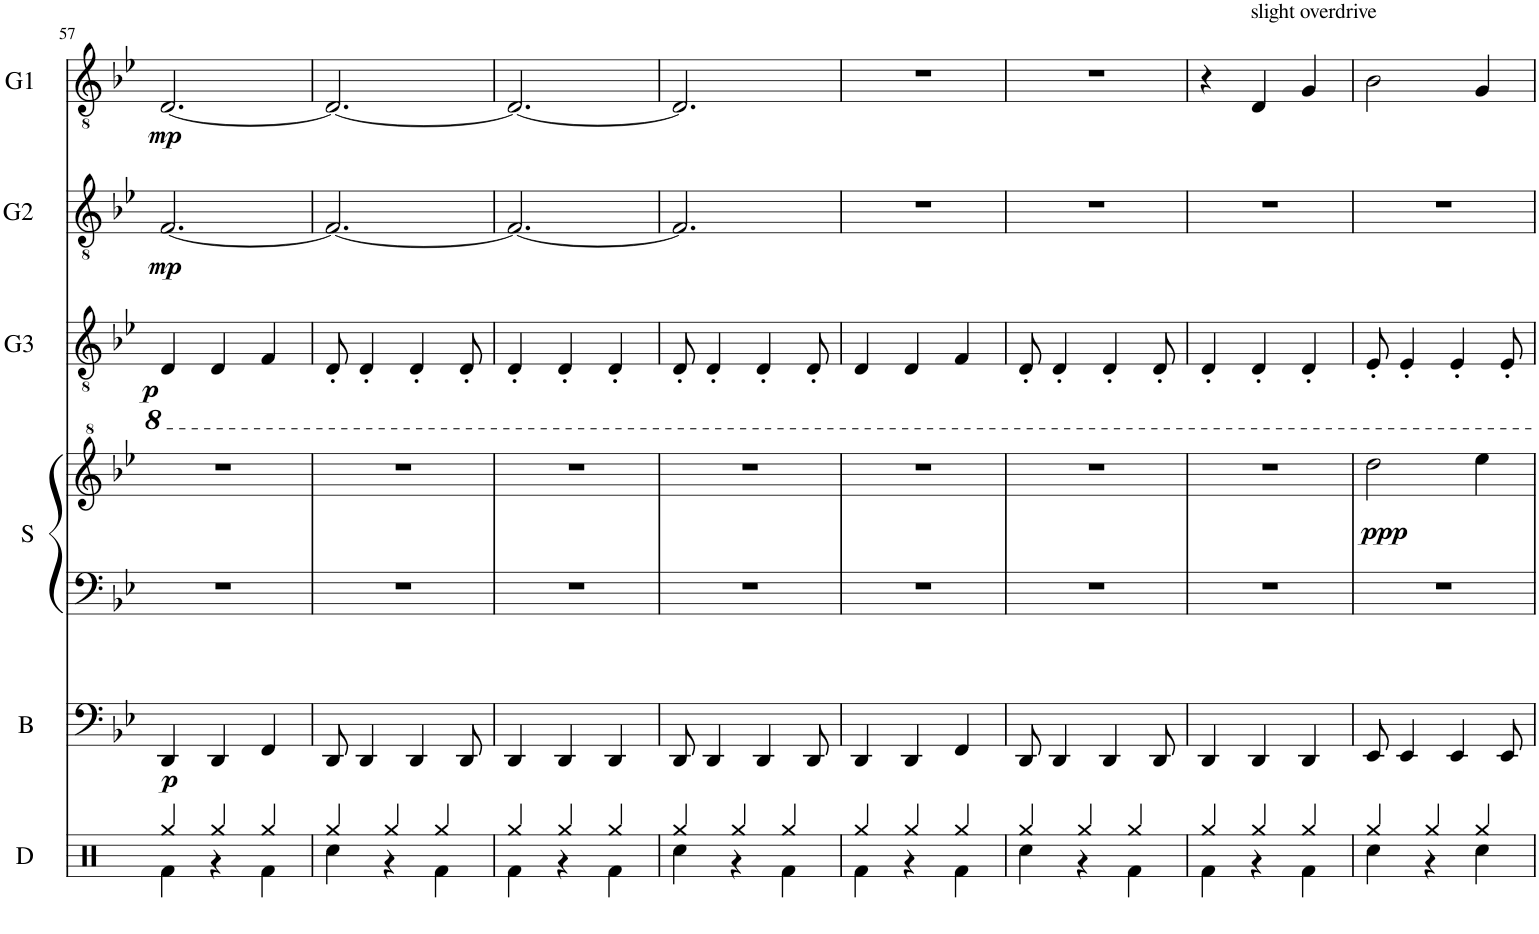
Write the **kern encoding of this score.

**kern	**kern	**dynam	**kern	**kern	**dynam	**kern	**dynam	**kern	**dynam	**kern	**dynam
*part6	*part5	*part5	*part4	*part4	*part4	*part3	*part3	*part2	*part2	*part1	*part1
*staff7	*staff6	*staff6	*staff5	*staff4	*staff4/5	*staff3	*staff3	*staff2	*staff2	*staff1	*staff1
*I"Drums	*I"Bass	*	*I"Synth	*	*	*I"Guitar 3	*	*I"Guitar 2	*	*I"Guitar 1	*
*I'D	*I'B	*	*I'S	*	*	*I'G3	*	*I'G2	*	*I'G1	*
!!LO:PB:g=z
*clefX	*clefF4	*	*clefF4	*clefG^2	*	*clefGv2	*	*clefGv2	*	*clefGv2	*
*	*Trd7c12	*	*	*	*	*	*	*	*	*	*
*k[b-e-]	*k[b-e-]	*	*k[b-e-]	*k[b-e-]	*	*k[b-e-]	*	*k[b-e-]	*	*k[b-e-]	*
*M3/4	*M3/4	*	*M3/4	*M3/4	*	*M3/4	*	*M3/4	*	*M3/4	*
=57	=57	=57	=57	=57	=57	=57	=57	=57	=57	=57	=57
*^	*	*	*	*	*	*	*	*	*	*	*
!	!	!	!LO:DY:b	!	!	!	!	!LO:DY:b	!	!LO:DY:b	!	!LO:DY:b
4Rgg/	4Rf\	4DD/	p	2.r	2.r	.	4DD/	p	[2.F/	mp	[2.D/	mp
4Rgg/	4r	4DD/	.	.	.	.	4DD/	.	.	.	.	.
4Rgg/	4Rf\	4FF/	.	.	.	.	4FF/	.	.	.	.	.
=58	=58	=58	=58	=58	=58	=58	=58	=58	=58	=58	=58	=58
4Rgg/	4Rcc\	8DD/	.	2.r	2.r	.	8DD'/	.	2.F/_	.	2.D/_	.
.	.	4DD/	.	.	.	.	4DD'/	.	.	.	.	.
4Rgg/	4r	.	.	.	.	.	.	.	.	.	.	.
.	.	4DD/	.	.	.	.	4DD'/	.	.	.	.	.
4Rgg/	4Rf\	.	.	.	.	.	.	.	.	.	.	.
.	.	8DD/	.	.	.	.	8DD'/	.	.	.	.	.
=59	=59	=59	=59	=59	=59	=59	=59	=59	=59	=59	=59	=59
4Rgg/	4Rf\	4DD/	.	2.r	2.r	.	4DD'/	.	2.F/_	.	2.D/_	.
4Rgg/	4r	4DD/	.	.	.	.	4DD'/	.	.	.	.	.
4Rgg/	4Rf\	4DD/	.	.	.	.	4DD'/	.	.	.	.	.
=60	=60	=60	=60	=60	=60	=60	=60	=60	=60	=60	=60	=60
4Rgg/	4Rcc\	8DD/	.	2.r	2.r	.	8DD'/	.	2.F/]	.	2.D/]	.
.	.	4DD/	.	.	.	.	4DD'/	.	.	.	.	.
4Rgg/	4r	.	.	.	.	.	.	.	.	.	.	.
.	.	4DD/	.	.	.	.	4DD'/	.	.	.	.	.
4Rgg/	4Rf\	.	.	.	.	.	.	.	.	.	.	.
.	.	8DD/	.	.	.	.	8DD'/	.	.	.	.	.
=61	=61	=61	=61	=61	=61	=61	=61	=61	=61	=61	=61	=61
4Rgg/	4Rf\	4DD/	.	2.r	2.r	.	4DD/	.	2.r	.	2.r	.
4Rgg/	4r	4DD/	.	.	.	.	4DD/	.	.	.	.	.
4Rgg/	4Rf\	4FF/	.	.	.	.	4FF/	.	.	.	.	.
=62	=62	=62	=62	=62	=62	=62	=62	=62	=62	=62	=62	=62
4Rgg/	4Rcc\	8DD/	.	2.r	2.r	.	8DD'/	.	2.r	.	2.r	.
.	.	4DD/	.	.	.	.	4DD'/	.	.	.	.	.
4Rgg/	4r	.	.	.	.	.	.	.	.	.	.	.
.	.	4DD/	.	.	.	.	4DD'/	.	.	.	.	.
4Rgg/	4Rf\	.	.	.	.	.	.	.	.	.	.	.
.	.	8DD/	.	.	.	.	8DD'/	.	.	.	.	.
=63	=63	=63	=63	=63	=63	=63	=63	=63	=63	=63	=63	=63
4Rgg/	4Rf\	4DD/	.	2.r	2.r	.	4DD'/	.	2.r	.	4r	.
!	!	!	!	!	!	!	!	!	!	!	!LO:TX:a:t=slight overdrive	!
4Rgg/	4r	4DD/	.	.	.	.	4DD'/	.	.	.	4D/	.
4Rgg/	4Rf\	4DD/	.	.	.	.	4DD'/	.	.	.	4G/	.
=64	=64	=64	=64	=64	=64	=64	=64	=64	=64	=64	=64	=64
!	!	!	!	!	!	!LO:DY:b	!	!	!	!	!	!
4Rgg/	4Rcc\	8EE-/	.	2.r	2ddd\	ppp	8EE-'/	.	2.r	.	2B-\	.
.	.	4EE-/	.	.	.	.	4EE-'/	.	.	.	.	.
4Rgg/	4r	.	.	.	.	.	.	.	.	.	.	.
.	.	4EE-/	.	.	.	.	4EE-'/	.	.	.	.	.
4Rgg/	4Rcc\	.	.	.	4eee-\	.	.	.	.	.	4G/	.
.	.	8EE-/	.	.	.	.	8EE-'/	.	.	.	.	.
*v	*v	*	*	*	*	*	*	*	*	*	*	*
=	=	=	=	=	=	=	=	=	=	=	=
*-	*-	*-	*-	*-	*-	*-	*-	*-	*-	*-	*-
